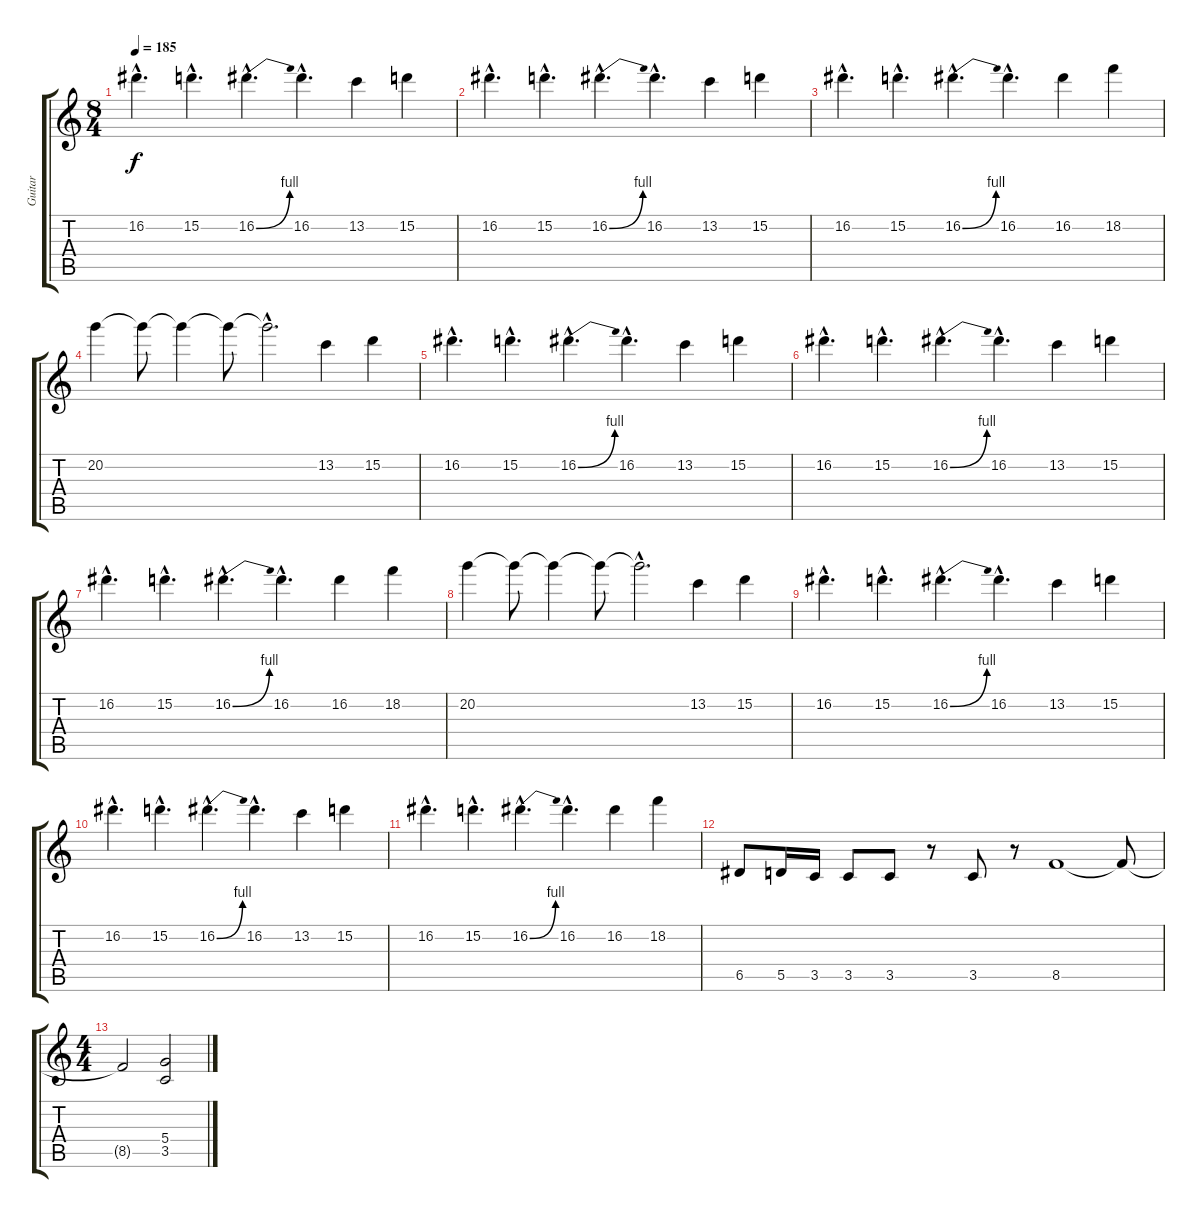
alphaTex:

\track ("Guitar" "Guitar") {instrument overdrivenguitar}
\staff {score tabs}
\tuning (E4 B3 G3 D3 A2 E2) {hide}
\ts (8 4)
\tempo 185
\clef g2
\ks c
16.2{hac}.4{d dy f} 15.2{hac}.4{d} 16.2{be (bend 0 0 60 4) hac}.4{d} 16.2{hac}.4{d} 13.2.4 15.2.4 |
16.2{hac}.4{d} 15.2{hac}.4{d} 16.2{be (bend 0 0 60 4) hac}.4{d} 16.2{hac}.4{d} 13.2.4 15.2.4 |
16.2{hac}.4{d} 15.2{hac}.4{d} 16.2{be (bend 0 0 60 4) hac}.4{d} 16.2{hac}.4{d} 16.2.4 18.2.4 |
20.2.4 20.2{t}.8 20.2{t}.4 20.2{t}.8 20.2{hac t}.2{d} 13.2.4 15.2.4 |
16.2{hac}.4{d} 15.2{hac}.4{d} 16.2{be (bend 0 0 60 4) hac}.4{d} 16.2{hac}.4{d} 13.2.4 15.2.4 |
16.2{hac}.4{d} 15.2{hac}.4{d} 16.2{be (bend 0 0 60 4) hac}.4{d} 16.2{hac}.4{d} 13.2.4 15.2.4 |
16.2{hac}.4{d} 15.2{hac}.4{d} 16.2{be (bend 0 0 60 4) hac}.4{d} 16.2{hac}.4{d} 16.2.4 18.2.4 |
20.2.4 20.2{t}.8 20.2{t}.4 20.2{t}.8 20.2{hac t}.2{d} 13.2.4 15.2.4 |
16.2{hac}.4{d} 15.2{hac}.4{d} 16.2{be (bend 0 0 60 4) hac}.4{d} 16.2{hac}.4{d} 13.2.4 15.2.4 |
16.2{hac}.4{d} 15.2{hac}.4{d} 16.2{be (bend 0 0 60 4) hac}.4{d} 16.2{hac}.4{d} 13.2.4 15.2.4 |
16.2{hac}.4{d} 15.2{hac}.4{d} 16.2{be (bend 0 0 60 4) hac}.4{d} 16.2{hac}.4{d} 16.2.4 18.2.4 |
6.5.8 5.5.16 3.5.16 3.5.8 3.5.8 r.8 3.5.8 r.8 8.5.1 8.5{t}.8 |
\ts (4 4)
8.5{t}.2 (5.4 3.5).2
